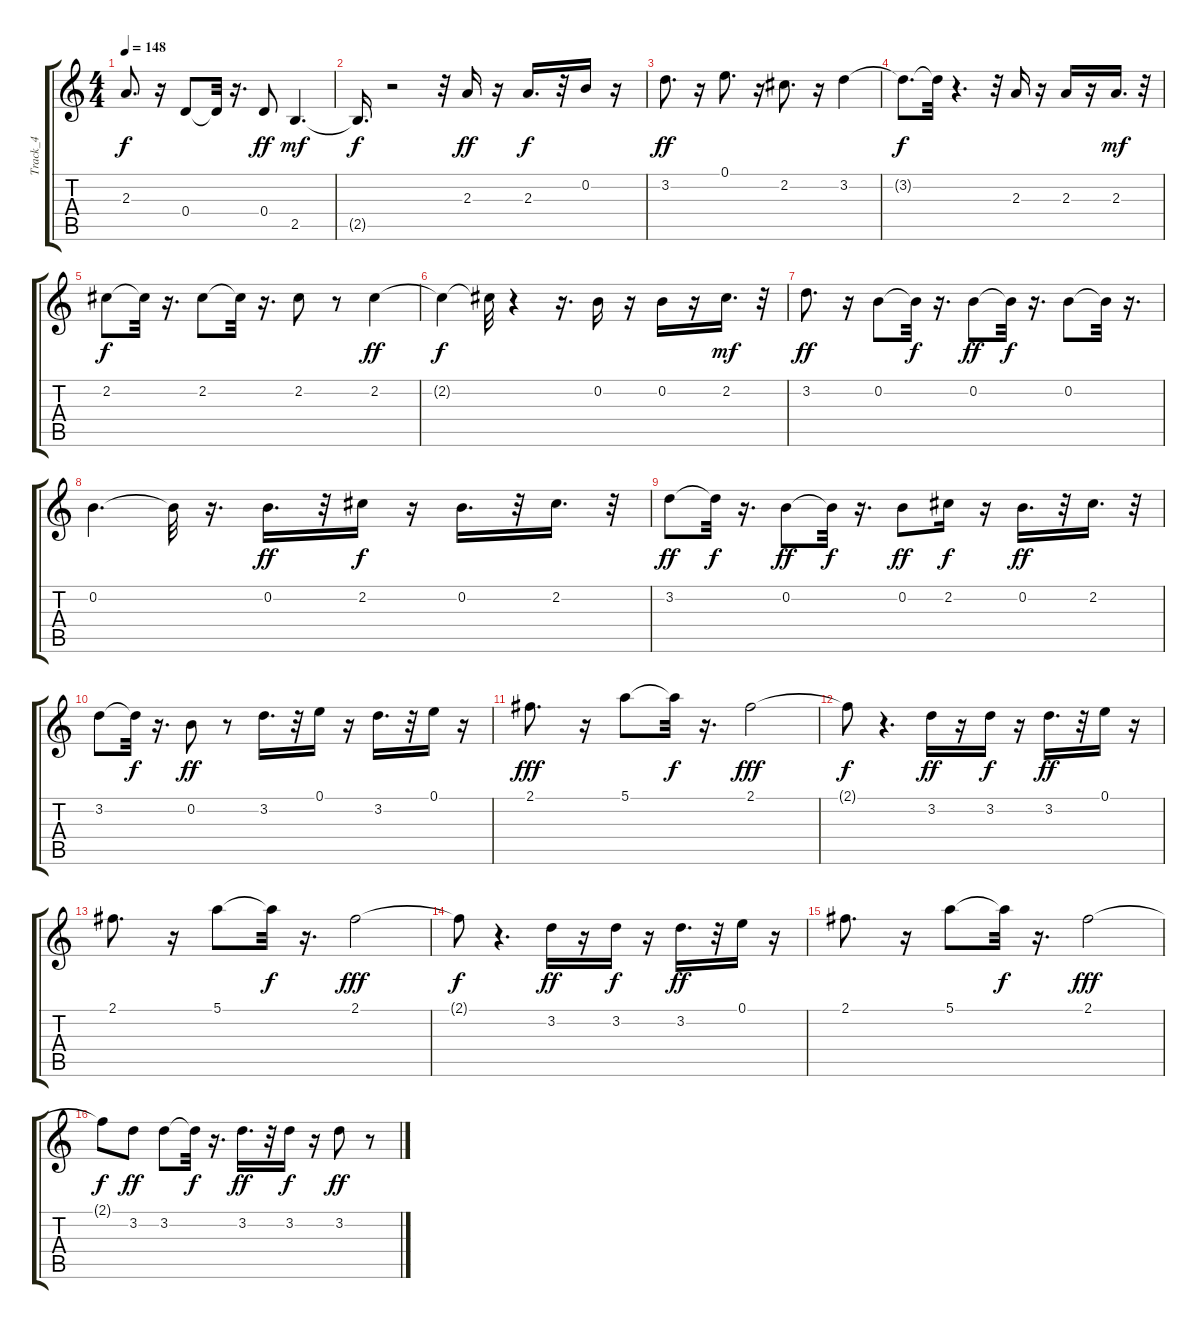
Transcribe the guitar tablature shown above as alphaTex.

\track ("Track_4" "Track_4") {instrument electricguitarjazz}
\staff {score tabs}
\tuning (E4 B3 G3 D3 A2 E2) {hide}
\ts (4 4)
\tempo 148
\clef g2
\ks c
2.3.8{d dy f} r.16 0.4.8 0.4{t}.32 r.16{d} 0.4.8{dy ff} 2.5.4{d dy mf} |
2.5{t}.16{d dy f} r.2 r.32 2.3.16{dy ff} r.16 2.3.16{d dy f} r.32 0.2.16 r.16 |
3.2.8{d dy ff} r.16 0.1.8{d} r.16 2.2.8{d} r.16 3.2.4 |
3.2{t}.8{d dy f} 3.2{t}.32 r.4{d} r.32 2.3.16 r.16 2.3.16 r.16 2.3.16{d dy mf} r.32 |
2.2.8{dy f} 2.2{t}.32 r.16{d} 2.2.8 2.2{t}.32 r.16{d} 2.2.8 r.8 2.2.4{dy ff} |
2.2{t}.4{dy f} 2.2{t}.32 r.4 r.16{d} 0.2.16 r.16 0.2.16 r.16 2.2.16{d dy mf} r.32 |
3.2.8{d dy ff} r.16 0.2.8 0.2{t}.32{dy f} r.16{d} 0.2.8{dy ff} 0.2{t}.32{dy f} r.16{d} 0.2.8 0.2{t}.32 r.16{d} |
0.2.4{d} 0.2{t}.32 r.16{d} 0.2.16{d dy ff} r.32 2.2.16{dy f} r.16 0.2.16{d} r.32 2.2.16{d} r.32 |
3.2.8{dy ff} 3.2{t}.32{dy f} r.16{d} 0.2.8{dy ff} 0.2{t}.32{dy f} r.16{d} 0.2.8{dy ff} 2.2.16{dy f} r.16 0.2.16{d dy ff} r.32 2.2.16{d} r.32 |
3.2.8 3.2{t}.32{dy f} r.16{d} 0.2.8{dy ff} r.8 3.2.16{d} r.32 0.1.16 r.16 3.2.16{d} r.32 0.1.16 r.16 |
2.1.8{d dy fff} r.16 5.1.8 5.1{t}.32{dy f} r.16{d} 2.1.2{dy fff} |
2.1{t}.8{dy f} r.4{d} 3.2.16{dy ff} r.16 3.2.16{dy f} r.16 3.2.16{d dy ff} r.32 0.1.16 r.16 |
2.1.8{d} r.16 5.1.8 5.1{t}.32{dy f} r.16{d} 2.1.2{dy fff} |
2.1{t}.8{dy f} r.4{d} 3.2.16{dy ff} r.16 3.2.16{dy f} r.16 3.2.16{d dy ff} r.32 0.1.16 r.16 |
2.1.8{d} r.16 5.1.8 5.1{t}.32{dy f} r.16{d} 2.1.2{dy fff} |
2.1{t}.8{dy f} 3.2.8{dy ff} 3.2.8 3.2{t}.32{dy f} r.16{d} 3.2.16{d dy ff} r.32 3.2.16{dy f} r.16 3.2.8{dy ff} r.8
